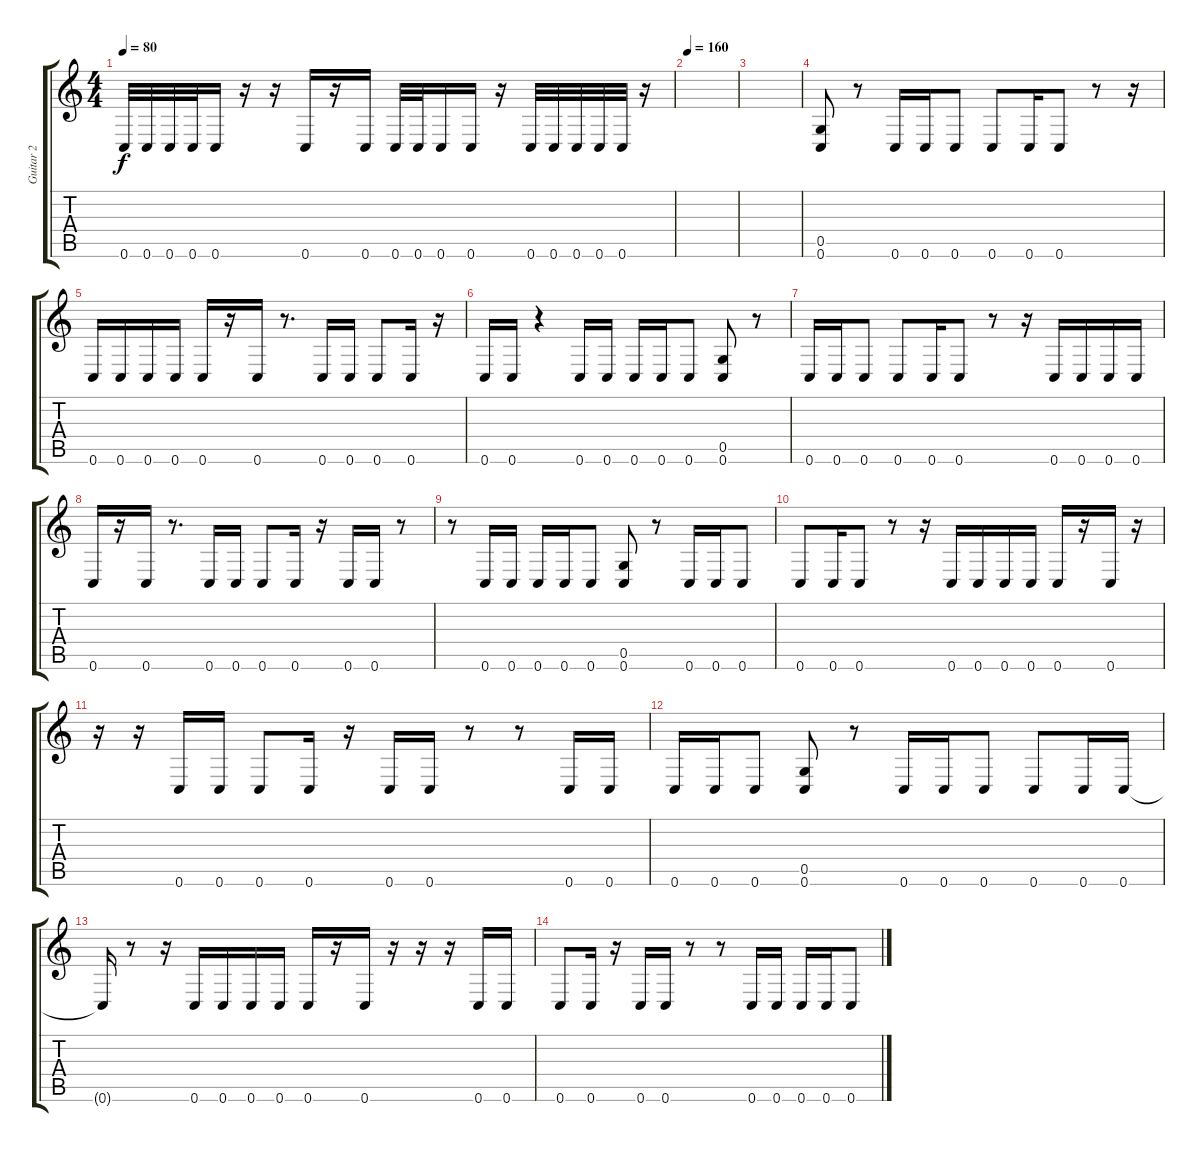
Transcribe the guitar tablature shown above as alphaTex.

\track ("Guitar 2" "Guitar 2") {instrument overdrivenguitar}
\staff {score tabs}
\tuning (D4 A3 F3 C3 G2 C2) {hide}
\ts (4 4)
\tempo 80
\clef g2
\ks c
0.6.32{dy f} 0.6.32 0.6.32 0.6.32 0.6.16 r.16 r.16 0.6.16 r.16 0.6.16 0.6.32 0.6.32 0.6.16 0.6.16 r.16 0.6.32 0.6.32 0.6.32 0.6.32 0.6.32 r.16 |
\tempo 160
|
|
(0.5 0.6).8 r.8 0.6.16 0.6.16 0.6.8 0.6.8 0.6.16 0.6.8 r.8 r.16 |
0.6.16 0.6.16 0.6.16 0.6.16 0.6.16 r.16 0.6.16 r.8{d} 0.6.16 0.6.16 0.6.8 0.6.16 r.16 |
0.6.16 0.6.16 r.4 0.6.16 0.6.16 0.6.16 0.6.16 0.6.8 (0.5 0.6).8 r.8 |
0.6.16 0.6.16 0.6.8 0.6.8 0.6.16 0.6.8 r.8 r.16 0.6.16 0.6.16 0.6.16 0.6.16 |
0.6.16 r.16 0.6.16 r.8{d} 0.6.16 0.6.16 0.6.8 0.6.16 r.16 0.6.16 0.6.16 r.8 |
r.8 0.6.16 0.6.16 0.6.16 0.6.16 0.6.8 (0.5 0.6).8 r.8 0.6.16 0.6.16 0.6.8 |
0.6.8 0.6.16 0.6.8 r.8 r.16 0.6.16 0.6.16 0.6.16 0.6.16 0.6.16 r.16 0.6.16 r.16 |
r.16 r.16 0.6.16 0.6.16 0.6.8 0.6.16 r.16 0.6.16 0.6.16 r.8 r.8 0.6.16 0.6.16 |
0.6.16 0.6.16 0.6.8 (0.5 0.6).8 r.8 0.6.16 0.6.16 0.6.8 0.6.8 0.6.16 0.6.16 |
0.6{t}.16 r.8 r.16 0.6.16 0.6.16 0.6.16 0.6.16 0.6.16 r.16 0.6.16 r.16 r.16 r.16 0.6.16 0.6.16 |
0.6.8 0.6.16 r.16 0.6.16 0.6.16 r.8 r.8 0.6.16 0.6.16 0.6.16 0.6.16 0.6.8
